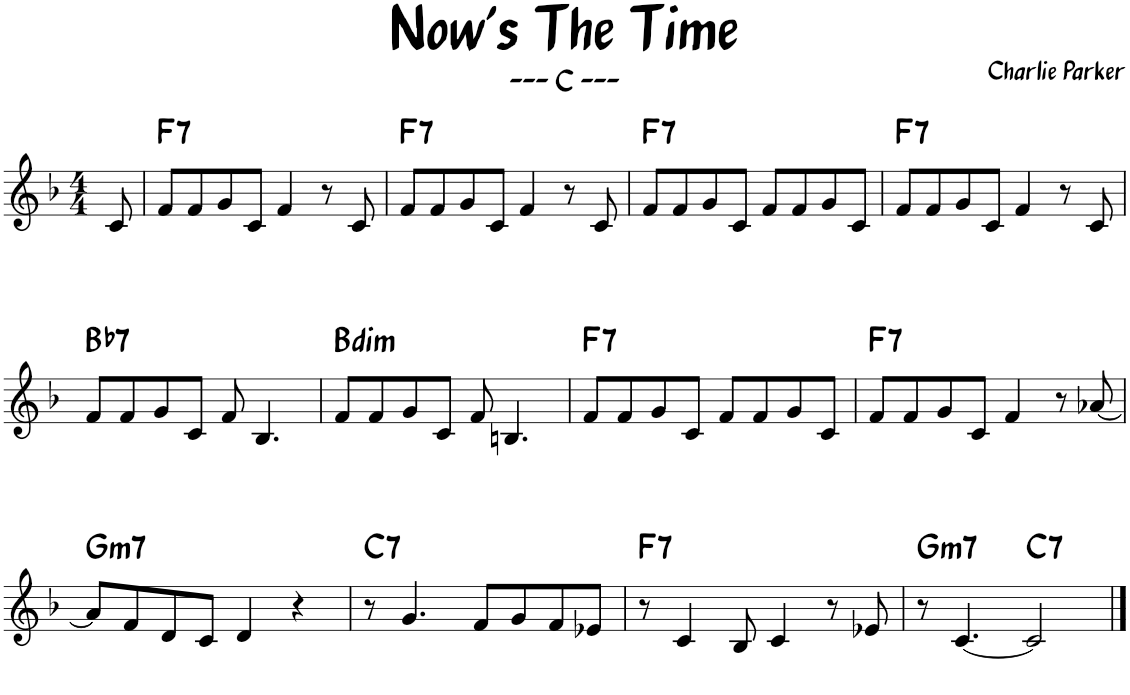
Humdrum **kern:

**kern	**harte
*part1	*part1
*staff1	*
*I"Piano	*
*I'Pno.	*
*clefG2	*
*k[b-]	*
*M4/4	*
=	=
8c/	.
=1	=1
!	!LO:H:kt=7
8f/L	F:7
8f/	.
8g/	.
8c/J	.
4f/	.
8r	.
8c/	.
=2	=2
!	!LO:H:kt=7
8f/L	F:7
8f/	.
8g/	.
8c/J	.
4f/	.
8r	.
8c/	.
=3	=3
!	!LO:H:kt=7
8f/L	F:7
8f/	.
8g/	.
8c/J	.
8f/L	.
8f/	.
8g/	.
8c/J	.
=4	=4
!	!LO:H:kt=7
8f/L	F:7
8f/	.
8g/	.
8c/J	.
4f/	.
8r	.
8c/	.
!!LO:LB:g=z
=5	=5
!	!LO:H:kt=7
8f/L	Bb:7
8f/	.
8g/	.
8c/J	.
8f/	.
4.B-/	.
=6	=6
!	!LO:H:kt=dim
8f/L	B:dim
8f/	.
8g/	.
8c/J	.
8f/	.
4.Bn/	.
=7	=7
!	!LO:H:kt=7
8f/L	F:7
8f/	.
8g/	.
8c/J	.
8f/L	.
8f/	.
8g/	.
8c/J	.
=8	=8
!	!LO:H:kt=7
8f/L	F:7
8f/	.
8g/	.
8c/J	.
4f/	.
8r	.
[8a-X/	.
!!LO:LB:g=z
=9	=9
!	!LO:H:kt=m7
8a-/L]	G:min7
8f/	.
8d/	.
8c/J	.
4d/	.
4r	.
=10	=10
!	!LO:H:kt=7
8r	C:7
4.g/	.
8f/L	.
8g/	.
8f/	.
8e-X/J	.
=11	=11
!	!LO:H:kt=7
8r	F:7
4c/	.
8B-/	.
4c/	.
8r	.
8e-X/	.
=12	=12
!	!LO:H:kt=m7
8r	G:min7
[4.c/	.
!	!LO:H:kt=7
2c/]	C:7
==	==
*-	*-
